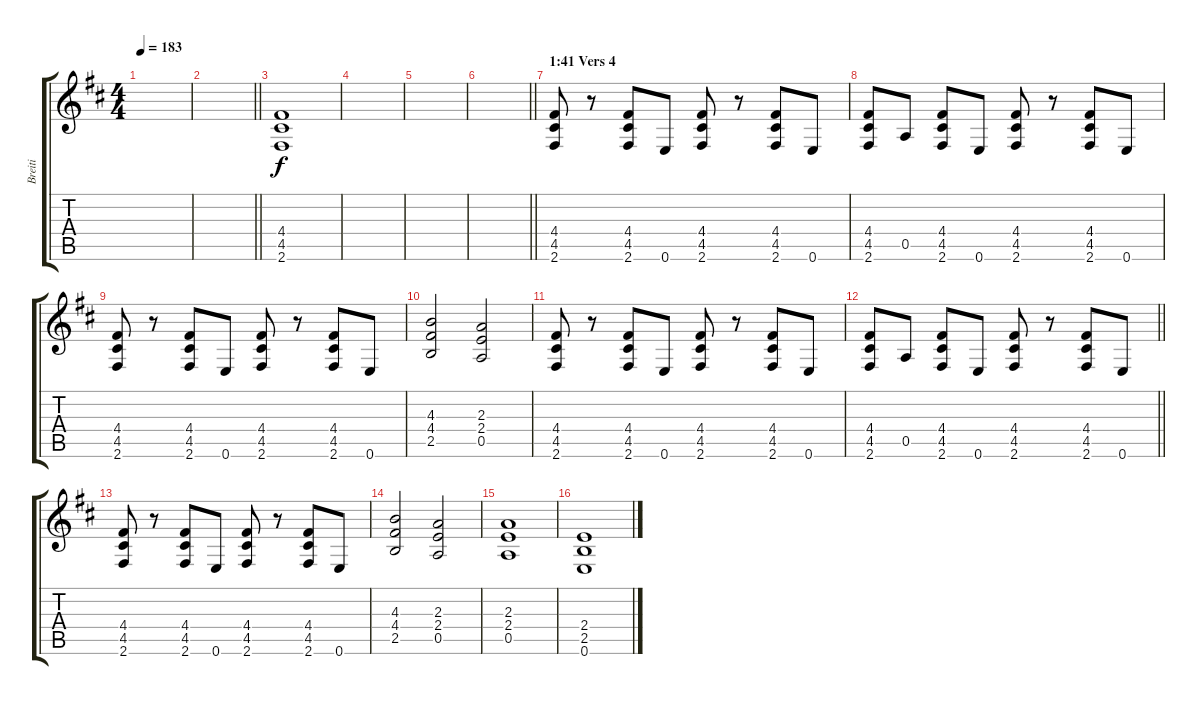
\track ("Breiti" "Breiti") {instrument distortionguitar}
\staff {score tabs}
\tuning (E4 B3 G3 D3 A2 E2) {hide}
\ts (4 4)
\tempo 183
\clef g2
\ks d
|
\barLineRight lightlight
|
(4.4 4.5 2.6).1 |
|
|
\barLineRight lightlight
|
\section ("" "1:41 Vers 4")
(4.4 4.5 2.6).8{instrument distortionguitar} r.8 (4.4 4.5 2.6).8 0.6.8 (4.4 4.5 2.6).8 r.8 (4.4 4.5 2.6).8 0.6.8 |
(4.4 4.5 2.6).8 0.5.8 (4.4 4.5 2.6).8 0.6.8 (4.4 4.5 2.6).8 r.8 (4.4 4.5 2.6).8 0.6.8 |
(4.4 4.5 2.6).8 r.8 (4.4 4.5 2.6).8 0.6.8 (4.4 4.5 2.6).8 r.8 (4.4 4.5 2.6).8 0.6.8 |
(4.3 4.4 2.5).2 (2.3 2.4 0.5).2 |
(4.4 4.5 2.6).8 r.8 (4.4 4.5 2.6).8 0.6.8 (4.4 4.5 2.6).8 r.8 (4.4 4.5 2.6).8 0.6.8 |
\barLineRight lightlight
(4.4 4.5 2.6).8 0.5.8 (4.4 4.5 2.6).8 0.6.8 (4.4 4.5 2.6).8 r.8 (4.4 4.5 2.6).8 0.6.8 |
(4.4 4.5 2.6).8 r.8 (4.4 4.5 2.6).8 0.6.8 (4.4 4.5 2.6).8 r.8 (4.4 4.5 2.6).8 0.6.8 |
(4.3 4.4 2.5).2 (2.3 2.4 0.5).2 |
(2.3 2.4 0.5).1 |
(2.4 2.5 0.6).1
